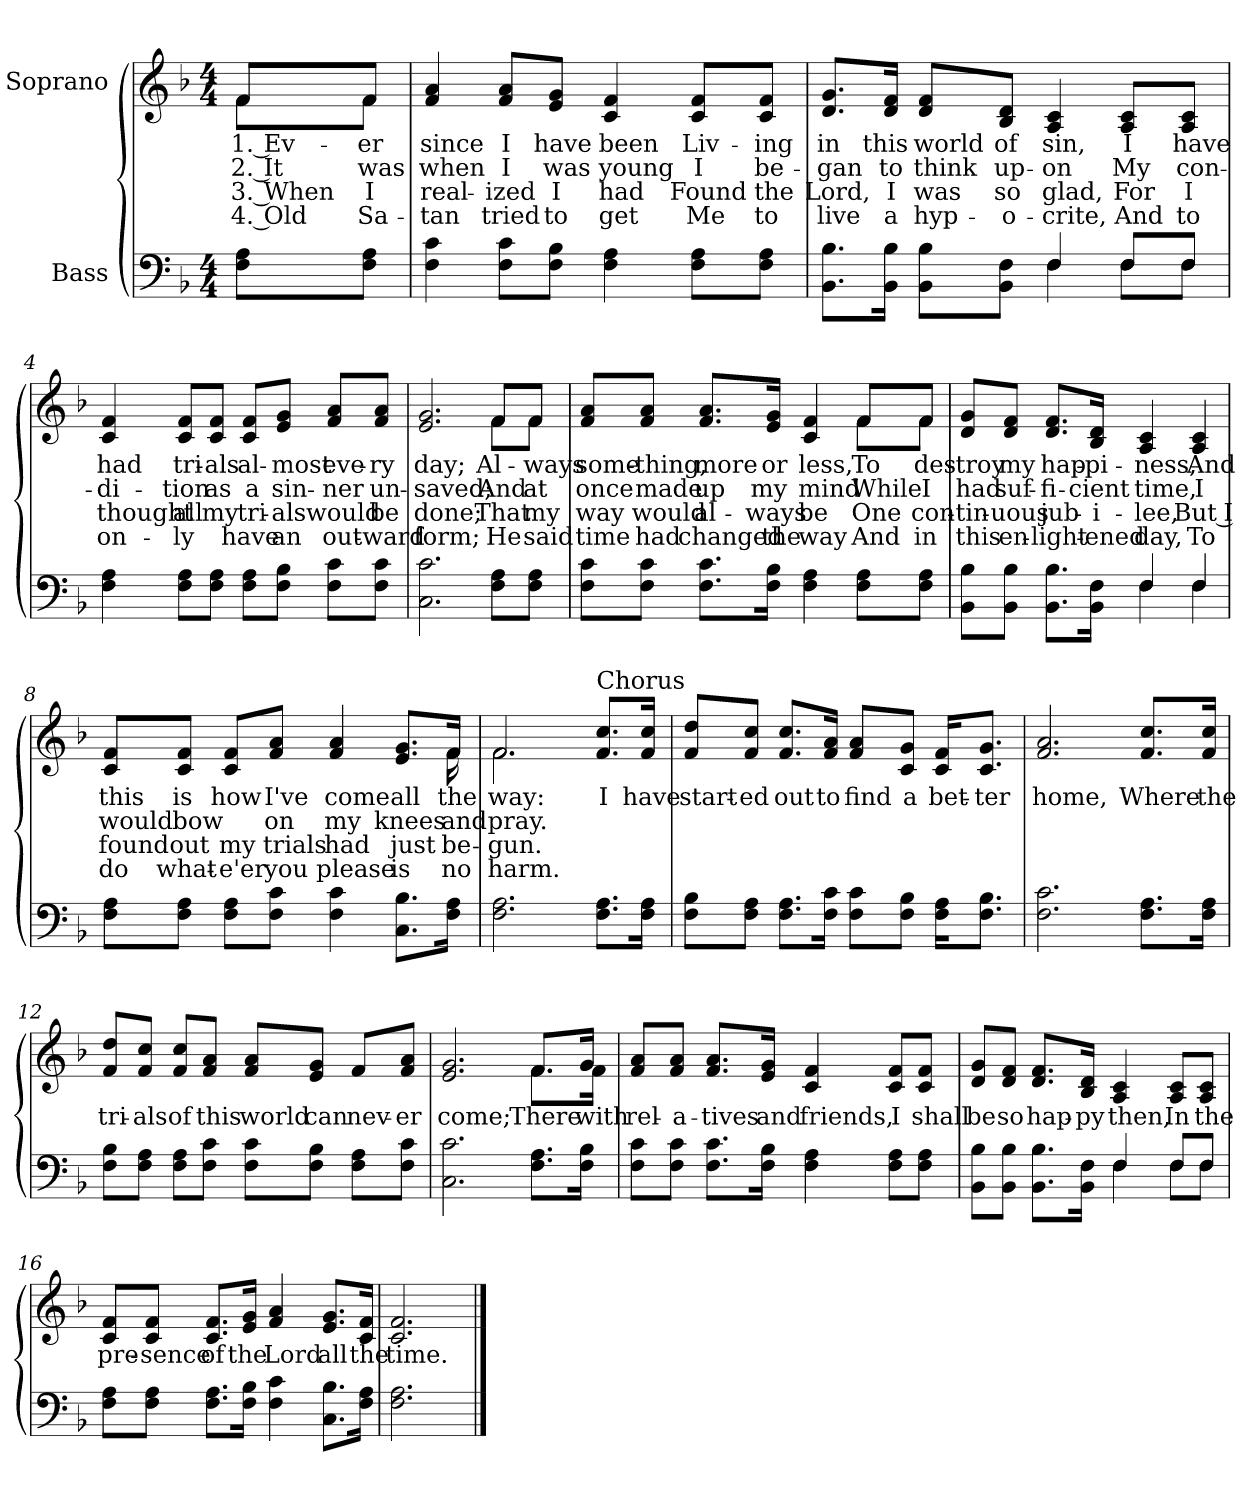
**kern	**kern	**text	**text	**text	**text
*part2	*part1	*part1	*part1	*part1	*part1
*staff2	*staff1	*staff1	*staff1	*staff1	*staff1
*I"Bass	*I"Soprano	*	*	*	*
*clefF4	*clefG2	*	*	*	*
*k[b-]	*k[b-]	*	*	*	*
*M4/4	*M4/4	*	*	*	*
*MM75	*MM75	*	*	*	*
=1	=1	=1	=1	=1	=1
!	!	!LO:LY:b	!LO:LY:b	!LO:LY:b	!LO:LY:b
*	*^	*	*	*	*
8F\ 8A\L	8f/L	8f\L	1. Ev-	2. It	3. When	4. Old
!	!	!	!LO:LY:b	!LO:LY:b	!LO:LY:b	!LO:LY:b
8F\ 8A\J	8f/J	8f\J	-er	was	I	Sa-
=2	=2	=2	=2	=2	=2	=2
!	!	!	!LO:LY:b	!LO:LY:b	!LO:LY:b	!LO:LY:b
*	*v	*v	*	*	*	*
4F\ 4c\	4f/ 4a/	since	when	real-	-tan
!	!	!LO:LY:b	!LO:LY:b	!LO:LY:b	!LO:LY:b
8F\ 8c\L	8f/ 8a/L	I	I	-ized	tried
!	!	!LO:LY:b	!LO:LY:b	!LO:LY:b	!LO:LY:b
8F\ 8B-\J	8e/ 8g/J	have	was	I	to
!	!	!LO:LY:b	!LO:LY:b	!LO:LY:b	!LO:LY:b
4F\ 4A\	4c/ 4f/	been	young	had	get
!	!	!LO:LY:b	!LO:LY:b	!LO:LY:b	!LO:LY:b
8F\ 8A\L	8c/ 8f/L	Liv-	I	Found	Me
!	!	!LO:LY:b	!LO:LY:b	!LO:LY:b	!LO:LY:b
8F\ 8A\J	8c/ 8f/J	-ing	be-	the	to
=3	=3	=3	=3	=3	=3
*^	*	*	*	*	*
!	!	!	!LO:LY:b	!LO:LY:b	!LO:LY:b	!LO:LY:b
8.BB-\ 8.B-\L	8.ryy	8.d/ 8.g/L	in	-gan	Lord,	live
!	!	!	!LO:LY:b	!LO:LY:b	!LO:LY:b	!LO:LY:b
16BB-\ 16B-\Jk	16ryy	16d/ 16f/Jk	this	to	I	a
!	!	!	!LO:LY:b	!LO:LY:b	!LO:LY:b	!LO:LY:b
8BB-\ 8B-\L	8ryy	8d/ 8f/L	world	think	was	hyp-
!	!	!	!LO:LY:b	!LO:LY:b	!LO:LY:b	!LO:LY:b
8BB-\ 8F\J	8ryy	8B-/ 8d/J	of	up-	so	-o-
!	!	!	!LO:LY:b	!LO:LY:b	!LO:LY:b	!LO:LY:b
4F/	4F\	4A/ 4c/	sin,	-on	glad,	-crite,
!	!	!	!LO:LY:b	!LO:LY:b	!LO:LY:b	!LO:LY:b
8F/L	8F\L	8A/ 8c/L	I	My	For	And
!	!	!	!LO:LY:b	!LO:LY:b	!LO:LY:b	!LO:LY:b
8F/J	8F\J	8A/ 8c/J	have	con-	I	to
!!LO:LB:g=z
=4	=4	=4	=4	=4	=4	=4
!	!	!	!LO:LY:b	!LO:LY:b	!LO:LY:b	!LO:LY:b
*v	*v	*	*	*	*	*
4F\ 4A\	4c/ 4f/	had	-di-	thought	on-
!	!	!LO:LY:b	!LO:LY:b	!LO:LY:b	!LO:LY:b
8F\ 8A\L	8c/ 8f/L	tri-	-tion	all	-ly
!	!	!LO:LY:b	!LO:LY:b	!LO:LY:b	!
8F\ 8A\J	8c/ 8f/J	-als	as	my	.
!	!	!LO:LY:b	!LO:LY:b	!LO:LY:b	!LO:LY:b
8F\ 8A\L	8c/ 8f/L	al-	a	tri-	have
!	!	!LO:LY:b	!LO:LY:b	!LO:LY:b	!LO:LY:b
8F\ 8B-\J	8e/ 8g/J	-most	sin-	-als	an
!	!	!LO:LY:b	!LO:LY:b	!LO:LY:b	!LO:LY:b
8F\ 8c\L	8f/ 8a/L	eve-	-ner	would	out-
!	!	!LO:LY:b	!LO:LY:b	!LO:LY:b	!LO:LY:b
8F\ 8c\J	8f/ 8a/J	-ry	un-	be	-ward
=5	=5	=5	=5	=5	=5
!	!	!LO:LY:b	!LO:LY:b	!LO:LY:b	!LO:LY:b
*	*^	*	*	*	*
2.C\ 2.c\	2.e/ 2.g/	2.ryy	day;	-saved;	done;	form;
!	!	!	!LO:LY:b	!LO:LY:b	!LO:LY:b	!LO:LY:b
8F\ 8A\L	8f/L	8f\L	Al-	And	That	He
!	!	!	!LO:LY:b	!LO:LY:b	!LO:LY:b	!LO:LY:b
8F\ 8A\J	8f/J	8f\J	-ways	at	my	said
!!LO:LB:g=z	!!
=6	=6	=6	=6	=6	=6	=6
!	!	!	!LO:LY:b	!LO:LY:b	!LO:LY:b	!LO:LY:b
8F\ 8c\L	8f/ 8a/L	8ryy	some-	once	way	time
!	!	!	!LO:LY:b	!LO:LY:b	!LO:LY:b	!LO:LY:b
8F\ 8c\J	8f/ 8a/J	8ryy	-thing,	made	would	had
!	!	!	!LO:LY:b	!LO:LY:b	!LO:LY:b	!LO:LY:b
8.F\ 8.c\L	8.f/ 8.a/L	8.ryy	more	up	al-	changed
!	!	!	!LO:LY:b	!LO:LY:b	!LO:LY:b	!LO:LY:b
16F\ 16B-\Jk	16e/ 16g/Jk	16ryy	or	my	-ways	the
!	!	!	!LO:LY:b	!LO:LY:b	!LO:LY:b	!LO:LY:b
4F\ 4A\	4c/ 4f/	4ryy	less,	mind	be	way
!	!	!	!LO:LY:b	!LO:LY:b	!LO:LY:b	!LO:LY:b
8F\ 8A\L	8f/L	8f\L	To	While	One	And
!	!	!	!LO:LY:b	!LO:LY:b	!LO:LY:b	!LO:LY:b
8F\ 8A\J	8f/J	8f\J	des-	I	con-	in
=7	=7	=7	=7	=7	=7	=7
*^	*	*	*	*	*	*
!	!	!	!	!LO:LY:b	!LO:LY:b	!LO:LY:b	!LO:LY:b
*	*	*v	*v	*	*	*	*
8BB-\ 8B-\L	8ryy	8d/ 8g/L	-troy	had	-tin-	this
!	!	!	!LO:LY:b	!LO:LY:b	!LO:LY:b	!LO:LY:b
8BB-\ 8B-\J	8ryy	8d/ 8f/J	my	suf-	-uous	en-
!	!	!	!LO:LY:b	!LO:LY:b	!LO:LY:b	!LO:LY:b
8.BB-\ 8.B-\L	8.ryy	8.d/ 8.f/L	hap-	-fi-	jub-	-light-
!	!	!	!LO:LY:b	!LO:LY:b	!LO:LY:b	!LO:LY:b
16BB-\ 16F\Jk	16ryy	16B-/ 16d/Jk	-pi-	-cient	-i-	-ened
!	!	!	!LO:LY:b	!LO:LY:b	!LO:LY:b	!LO:LY:b
4F/	4F\	4A/ 4c/	-ness,	time,	-lee,	day,
!	!	!	!LO:LY:b	!LO:LY:b	!LO:LY:b	!LO:LY:b
4F/	4F\	4A/ 4c/	And	I	But I	To
!!LO:LB:g=z
=8	=8	=8	=8	=8	=8	=8
!	!	!	!LO:LY:b	!LO:LY:b	!LO:LY:b	!LO:LY:b
*v	*v	*^	*	*	*	*
8F\ 8A\L	8c/ 8f/L	8ryy	this	would	found	do
!	!	!	!LO:LY:b	!LO:LY:b	!LO:LY:b	!LO:LY:b
8F\ 8A\J	8c/ 8f/J	8ryy	is	bow	out	what-
!	!	!	!LO:LY:b	!	!LO:LY:b	!LO:LY:b
8F\ 8A\L	8c/ 8f/L	8ryy	how	.	my	-e'er
!	!	!	!LO:LY:b	!LO:LY:b	!LO:LY:b	!LO:LY:b
8F\ 8c\J	8f/ 8a/J	8ryy	I've	on	trials	you
!	!	!	!LO:LY:b	!LO:LY:b	!LO:LY:b	!LO:LY:b
4F\ 4c\	4f/ 4a/	4ryy	come	my	had	please
!	!	!	!LO:LY:b	!LO:LY:b	!LO:LY:b	!LO:LY:b
8.C\ 8.B-\L	8.e/ 8.g/L	8.ryy	all	knees	just	is
!	!	!	!LO:LY:b	!LO:LY:b	!LO:LY:b	!LO:LY:b
16F\ 16A\Jk	16f/Jk	16f\	the	and	be-	no
=9	=9	=9	=9	=9	=9	=9
!	!	!	!LO:LY:b	!LO:LY:b	!LO:LY:b	!LO:LY:b
2.F\ 2.A\	2.f/	2.f\	way:	pray.	-gun.	harm.
!	!LO:TX:a:t=Chorus	!	!	!	!	!
!	!	!	!LO:LY:b	!	!	!
8.F\ 8.A\L	8.f/ 8.cc/L	4ryy	I	.	.	.
!	!	!	!LO:LY:b	!	!	!
16F\ 16A\Jk	16f/ 16cc/Jk	.	have	.	.	.
*	*v	*v	*	*	*	*
=10	=10	=10	=10	=10	=10
!	!	!LO:LY:b	!	!	!
8F\ 8B-\L	8f/ 8dd/L	start-	.	.	.
!	!	!LO:LY:b	!	!	!
8F\ 8A\J	8f/ 8cc/J	-ed	.	.	.
!	!	!LO:LY:b	!	!	!
8.F\ 8.A\L	8.f/ 8.cc/L	out	.	.	.
!	!	!LO:LY:b	!	!	!
16F\ 16c\Jk	16f/ 16a/Jk	to	.	.	.
!	!	!LO:LY:b	!	!	!
8F\ 8c\L	8f/ 8a/L	find	.	.	.
!	!	!LO:LY:b	!	!	!
8F\ 8B-\J	8c/ 8g/J	a	.	.	.
!	!	!LO:LY:b	!	!	!
16F\ 16A\KL	16c/ 16f/KL	bet-	.	.	.
!	!	!LO:LY:b	!	!	!
8.F\ 8.B-\J	8.c/ 8.g/J	-ter	.	.	.
!!LO:PB:g=z
=11	=11	=11	=11	=11	=11
!	!	!LO:LY:b	!	!	!
2.F\ 2.c\	2.f/ 2.a/	home,	.	.	.
!	!	!LO:LY:b	!	!	!
8.F\ 8.A\L	8.f/ 8.cc/L	Where	.	.	.
!	!	!LO:LY:b	!	!	!
16F\ 16A\Jk	16f/ 16cc/Jk	the	.	.	.
=12	=12	=12	=12	=12	=12
!	!	!LO:LY:b	!	!	!
8F\ 8B-\L	8f/ 8dd/L	tri-	.	.	.
!	!	!LO:LY:b	!	!	!
8F\ 8A\J	8f/ 8cc/J	-als	.	.	.
!	!	!LO:LY:b	!	!	!
8F\ 8A\L	8f/ 8cc/L	of	.	.	.
!	!	!LO:LY:b	!	!	!
8F\ 8c\J	8f/ 8a/J	this	.	.	.
!	!	!LO:LY:b	!	!	!
8F\ 8c\L	8f/ 8a/L	world	.	.	.
!	!	!LO:LY:b	!	!	!
8F\ 8B-\J	8e/ 8g/J	can	.	.	.
!	!	!LO:LY:b	!	!	!
8F\ 8A\L	8f/L	nev-	.	.	.
!	!	!LO:LY:b	!	!	!
8F\ 8c\J	8f/ 8a/J	-er	.	.	.
=13	=13	=13	=13	=13	=13
!	!	!LO:LY:b	!	!	!
*	*^	*	*	*	*
2.C\ 2.c\	2.e/ 2.g/	2.ryy	come;	.	.	.
!	!	!	!LO:LY:b	!	!	!
8.F\ 8.A\L	8.f/L	8.f\L	There	.	.	.
!	!	!	!LO:LY:b	!	!	!
16F\ 16B-\Jk	16g/Jk	16f\Jk	with	.	.	.
!!LO:LB:g=z
=14	=14	=14	=14	=14	=14	=14
!	!	!	!LO:LY:b	!	!	!
*	*v	*v	*	*	*	*
8F\ 8c\L	8f/ 8a/L	rel-	.	.	.
!	!	!LO:LY:b	!	!	!
8F\ 8c\J	8f/ 8a/J	-a-	.	.	.
!	!	!LO:LY:b	!	!	!
8.F\ 8.c\L	8.f/ 8.a/L	-tives	.	.	.
!	!	!LO:LY:b	!	!	!
16F\ 16B-\Jk	16e/ 16g/Jk	and	.	.	.
!	!	!LO:LY:b	!	!	!
4F\ 4A\	4c/ 4f/	friends,	.	.	.
!	!	!LO:LY:b	!	!	!
8F\ 8A\L	8c/ 8f/L	I	.	.	.
!	!	!LO:LY:b	!	!	!
8F\ 8A\J	8c/ 8f/J	shall	.	.	.
=15	=15	=15	=15	=15	=15
*^	*	*	*	*	*
!	!	!	!LO:LY:b	!	!	!
8BB-\ 8B-\L	8ryy	8d/ 8g/L	be	.	.	.
!	!	!	!LO:LY:b	!	!	!
8BB-\ 8B-\J	8ryy	8d/ 8f/J	so	.	.	.
!	!	!	!LO:LY:b	!	!	!
8.BB-\ 8.B-\L	8.ryy	8.d/ 8.f/L	hap-	.	.	.
!	!	!	!LO:LY:b	!	!	!
16BB-\ 16F\Jk	16ryy	16B-/ 16d/Jk	-py	.	.	.
!	!	!	!LO:LY:b	!	!	!
4F/	4F\	4A/ 4c/	then,	.	.	.
!	!	!	!LO:LY:b	!	!	!
8F/L	8F\L	8A/ 8c/L	In	.	.	.
!	!	!	!LO:LY:b	!	!	!
8F/J	8F\J	8A/ 8c/J	the	.	.	.
!!LO:LB:g=z
=16	=16	=16	=16	=16	=16	=16
!	!	!	!LO:LY:b	!	!	!
*v	*v	*	*	*	*	*
8F\ 8A\L	8c/ 8f/L	pre-	.	.	.
!	!	!LO:LY:b	!	!	!
8F\ 8A\J	8c/ 8f/J	-sence	.	.	.
!	!	!LO:LY:b	!	!	!
8.F\ 8.A\L	8.c/ 8.f/L	of	.	.	.
!	!	!LO:LY:b	!	!	!
16F\ 16B-\Jk	16e/ 16g/Jk	the	.	.	.
!	!	!LO:LY:b	!	!	!
4F\ 4c\	4f/ 4a/	Lord	.	.	.
!	!	!LO:LY:b	!	!	!
8.C\ 8.B-\L	8.e/ 8.g/L	all	.	.	.
!	!	!LO:LY:b	!	!	!
16F\ 16A\Jk	16c/ 16f/Jk	the	.	.	.
=17	=17	=17	=17	=17	=17
!	!	!LO:LY:b	!	!	!
2.F\ 2.A\	2.c/ 2.f/	time.	.	.	.
==	==	==	==	==	==
*-	*-	*-	*-	*-	*-
